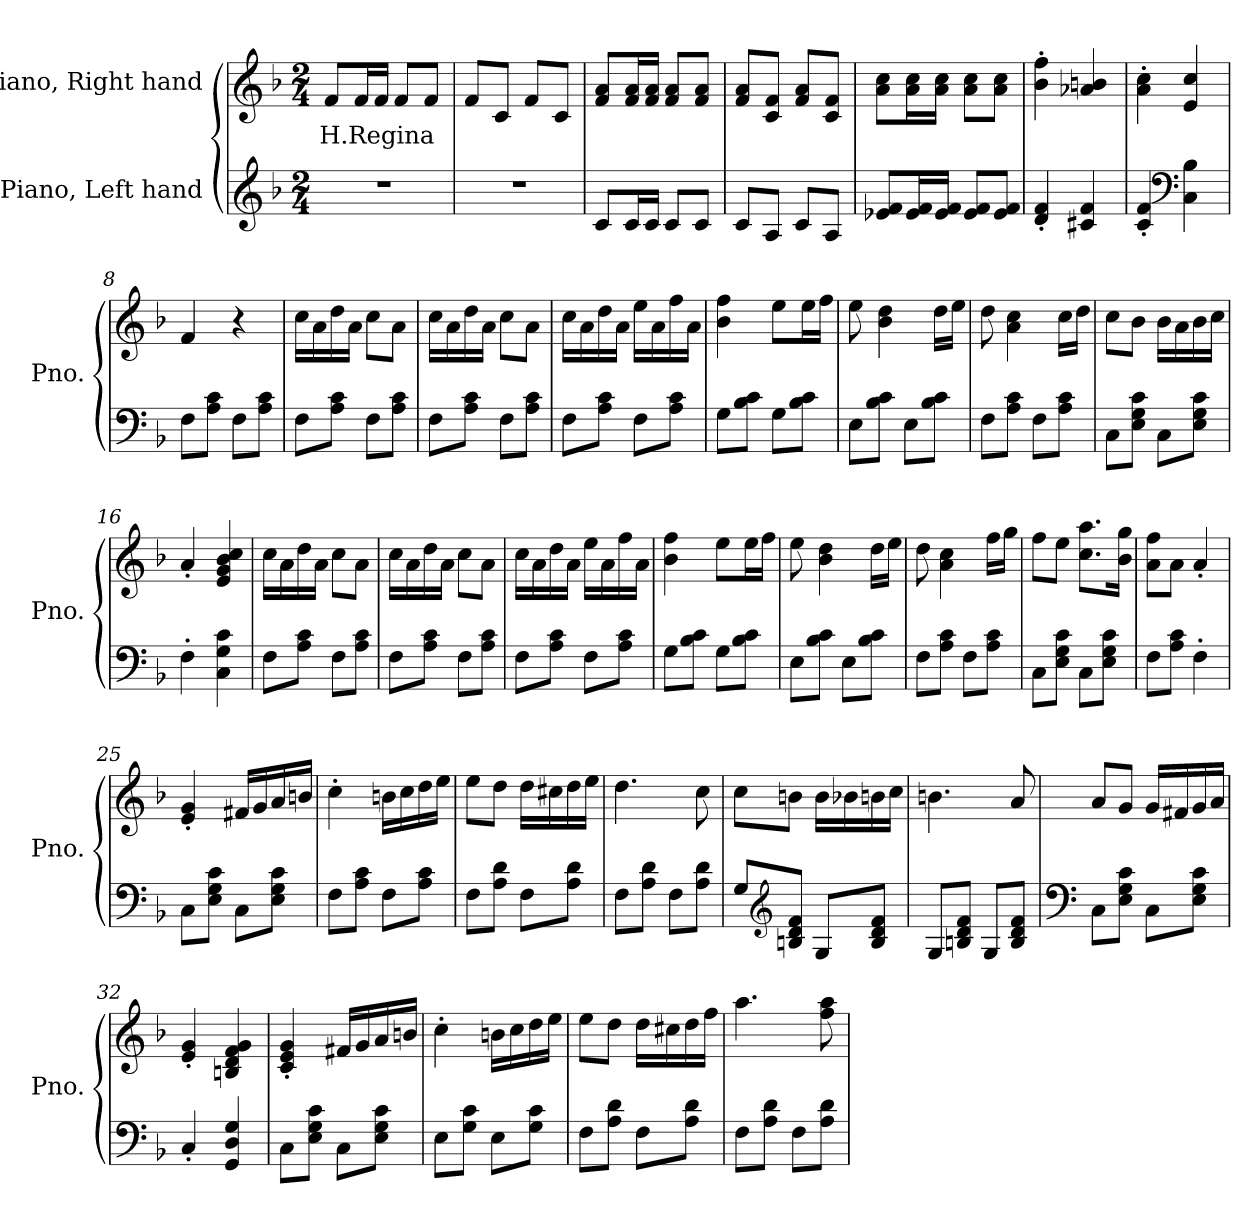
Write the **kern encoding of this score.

**kern	**kern	**text
*part2	*part1	*part1
*staff2	*staff1	*staff1
*I"Piano, Left hand	*I"Piano, Right hand	*
*I'Pno.	*I'Pno.	*
*clefG2	*clefG2	*
*k[b-]	*k[b-]	*
*M2/4	*M2/4	*
*MM100	*MM100	*
=1	=1	=1
!	!	!LO:LY:b
2r	8f/L	H.Regina
.	16f/L	.
.	16f/JJ	.
.	8f/L	.
.	8f/J	.
=2	=2	=2
2r	8f/L	.
.	8c/J	.
.	8f/L	.
.	8c/J	.
=3	=3	=3
8c/L	8f/ 8a/L	.
16c/L	16f/ 16a/L	.
16c/JJ	16f/ 16a/JJ	.
8c/L	8f/ 8a/L	.
8c/J	8f/ 8a/J	.
=4	=4	=4
8c/L	8f/ 8a/L	.
8A/J	8c/ 8f/J	.
8c/L	8f/ 8a/L	.
8A/J	8c/ 8f/J	.
!!LO:LB:g=z
=5	=5	=5
8e-X/ 8f/L	8a\ 8cc\L	.
16e-/ 16f/L	16a\ 16cc\L	.
16e-/ 16f/JJ	16a\ 16cc\JJ	.
8e-/ 8f/L	8a\ 8cc\L	.
8e-/ 8f/J	8a\ 8cc\J	.
=6	=6	=6
4d/' 4f/'	4b-\' 4ff\'	.
4c#X/ 4f/	4a-X/ 4bn/	.
=7	=7	=7
4c/' 4f/'	4a\' 4cc\'	.
*clefF4	*	*
4C\ 4B-\	4e/ 4cc/	.
=8	=8	=8
8F\L	4f/	.
8A\ 8c\J	.	.
8F\L	4r	.
8A\ 8c\J	.	.
=9	=9	=9
8F\L	16cc\LL	.
.	16a\	.
8A\ 8c\J	16dd\	.
.	16a\JJ	.
8F\L	8cc\L	.
8A\ 8c\J	8a\J	.
=10	=10	=10
8F\L	16cc\LL	.
.	16a\	.
8A\ 8c\J	16dd\	.
.	16a\JJ	.
8F\L	8cc\L	.
8A\ 8c\J	8a\J	.
!!LO:LB:g=z
=11	=11	=11
8F\L	16cc\LL	.
.	16a\	.
8A\ 8c\J	16dd\	.
.	16a\JJ	.
8F\L	16ee\LL	.
.	16a\	.
8A\ 8c\J	16ff\	.
.	16a\JJ	.
=12	=12	=12
8G\L	4b-\ 4ff\	.
8B-\ 8c\J	.	.
8G\L	8ee\L	.
8B-\ 8c\J	16ee\L	.
.	16ff\JJ	.
=13	=13	=13
8E\L	8ee\	.
8B-\ 8c\J	4b-\ 4dd\	.
8E\L	.	.
8B-\ 8c\J	16dd\LL	.
.	16ee\JJ	.
=14	=14	=14
8F\L	8dd\	.
8A\ 8c\J	4a\ 4cc\	.
8F\L	.	.
8A\ 8c\J	16cc\LL	.
.	16dd\JJ	.
=15	=15	=15
8C\L	8cc\L	.
8E\ 8G\ 8c\J	8b-\J	.
8C\L	16b-\LL	.
.	16a\	.
8E\ 8G\ 8c\J	16b-\	.
.	16cc\JJ	.
=16	=16	=16
4F'\	4a'/	.
4C\ 4G\ 4c\	4e/ 4g/ 4b-/ 4cc/	.
!!LO:LB:g=z
=17	=17	=17
8F\L	16cc\LL	.
.	16a\	.
8A\ 8c\J	16dd\	.
.	16a\JJ	.
8F\L	8cc\L	.
8A\ 8c\J	8a\J	.
=18	=18	=18
8F\L	16cc\LL	.
.	16a\	.
8A\ 8c\J	16dd\	.
.	16a\JJ	.
8F\L	8cc\L	.
8A\ 8c\J	8a\J	.
=19	=19	=19
8F\L	16cc\LL	.
.	16a\	.
8A\ 8c\J	16dd\	.
.	16a\JJ	.
8F\L	16ee\LL	.
.	16a\	.
8A\ 8c\J	16ff\	.
.	16a\JJ	.
=20	=20	=20
8G\L	4b-\ 4ff\	.
8B-\ 8c\J	.	.
8G\L	8ee\L	.
8B-\ 8c\J	16ee\L	.
.	16ff\JJ	.
=21	=21	=21
8E\L	8ee\	.
8B-\ 8c\J	4b-\ 4dd\	.
8E\L	.	.
8B-\ 8c\J	16dd\LL	.
.	16ee\JJ	.
=22	=22	=22
8F\L	8dd\	.
8A\ 8c\J	4a\ 4cc\	.
8F\L	.	.
8A\ 8c\J	16ff\LL	.
.	16gg\JJ	.
!!LO:LB:g=z
=23	=23	=23
8C\L	8ff\L	.
8E\ 8G\ 8c\J	8ee\J	.
8C\L	8.cc\ 8.aa\L	.
8E\ 8G\ 8c\J	.	.
.	16b-\ 16gg\Jk	.
=24	=24	=24
8F\L	8a\ 8ff\L	.
8A\ 8c\J	8a\J	.
4F'\	4a'/	.
=25	=25	=25
8C\L	4e/' 4g/'	.
8E\ 8G\ 8c\J	.	.
8C\L	16f#X/LL	.
.	16g/	.
8E\ 8G\ 8c\J	16a/	.
.	16bn/JJ	.
=26	=26	=26
8F\L	4cc'\	.
8A\ 8c\J	.	.
8F\L	16bn\LL	.
.	16cc\	.
8A\ 8c\J	16dd\	.
.	16ee\JJ	.
=27	=27	=27
8F\L	8ee\L	.
8A\ 8d\J	8dd\J	.
8F\L	16dd\LL	.
.	16cc#X\	.
8A\ 8d\J	16dd\	.
.	16ee\JJ	.
=28	=28	=28
8F\L	4.dd\	.
8A\ 8d\J	.	.
8F\L	.	.
8A\ 8d\J	8cc\	.
!!LO:LB:g=z
=29	=29	=29
8G/L	8cc\L	.
*clefG2	*	*
8Bn/ 8d/ 8f/J	8bn\J	.
8G/L	16b\LL	.
.	16b-X\	.
8B/ 8d/ 8f/J	16bn\	.
.	16cc\JJ	.
=30	=30	=30
8G/L	4.bn\	.
8Bn/ 8d/ 8f/J	.	.
8G/L	.	.
8B/ 8d/ 8f/J	8a/	.
=31	=31	=31
*clefF4	*	*
8C\L	8a/L	.
8E\ 8G\ 8c\J	8g/J	.
8C\L	16g/LL	.
.	16f#X/	.
8E\ 8G\ 8c\J	16g/	.
.	16a/JJ	.
=32	=32	=32
4C'/	4e/' 4g/'	.
4GG/ 4D/ 4G/	4Bn/ 4d/ 4f/ 4g/	.
=33	=33	=33
8C\L	4c/' 4e/' 4g/'	.
8E\ 8G\ 8c\J	.	.
8C\L	16f#X/LL	.
.	16g/	.
8E\ 8G\ 8c\J	16a/	.
.	16bn/JJ	.
!!LO:PB:g=z
=34	=34	=34
8E\L	4cc'\	.
8G\ 8c\J	.	.
8E\L	16bn\LL	.
.	16cc\	.
8G\ 8c\J	16dd\	.
.	16ee\JJ	.
=35	=35	=35
8F\L	8ee\L	.
8A\ 8d\J	8dd\J	.
8F\L	16dd\LL	.
.	16cc#X\	.
8A\ 8d\J	16dd\	.
.	16ff\JJ	.
=36	=36	=36
8F\L	4.aa\	.
8A\ 8d\J	.	.
8F\L	.	.
8A\ 8d\J	8ff\ 8aa\	.
=	=	=
*-	*-	*-
